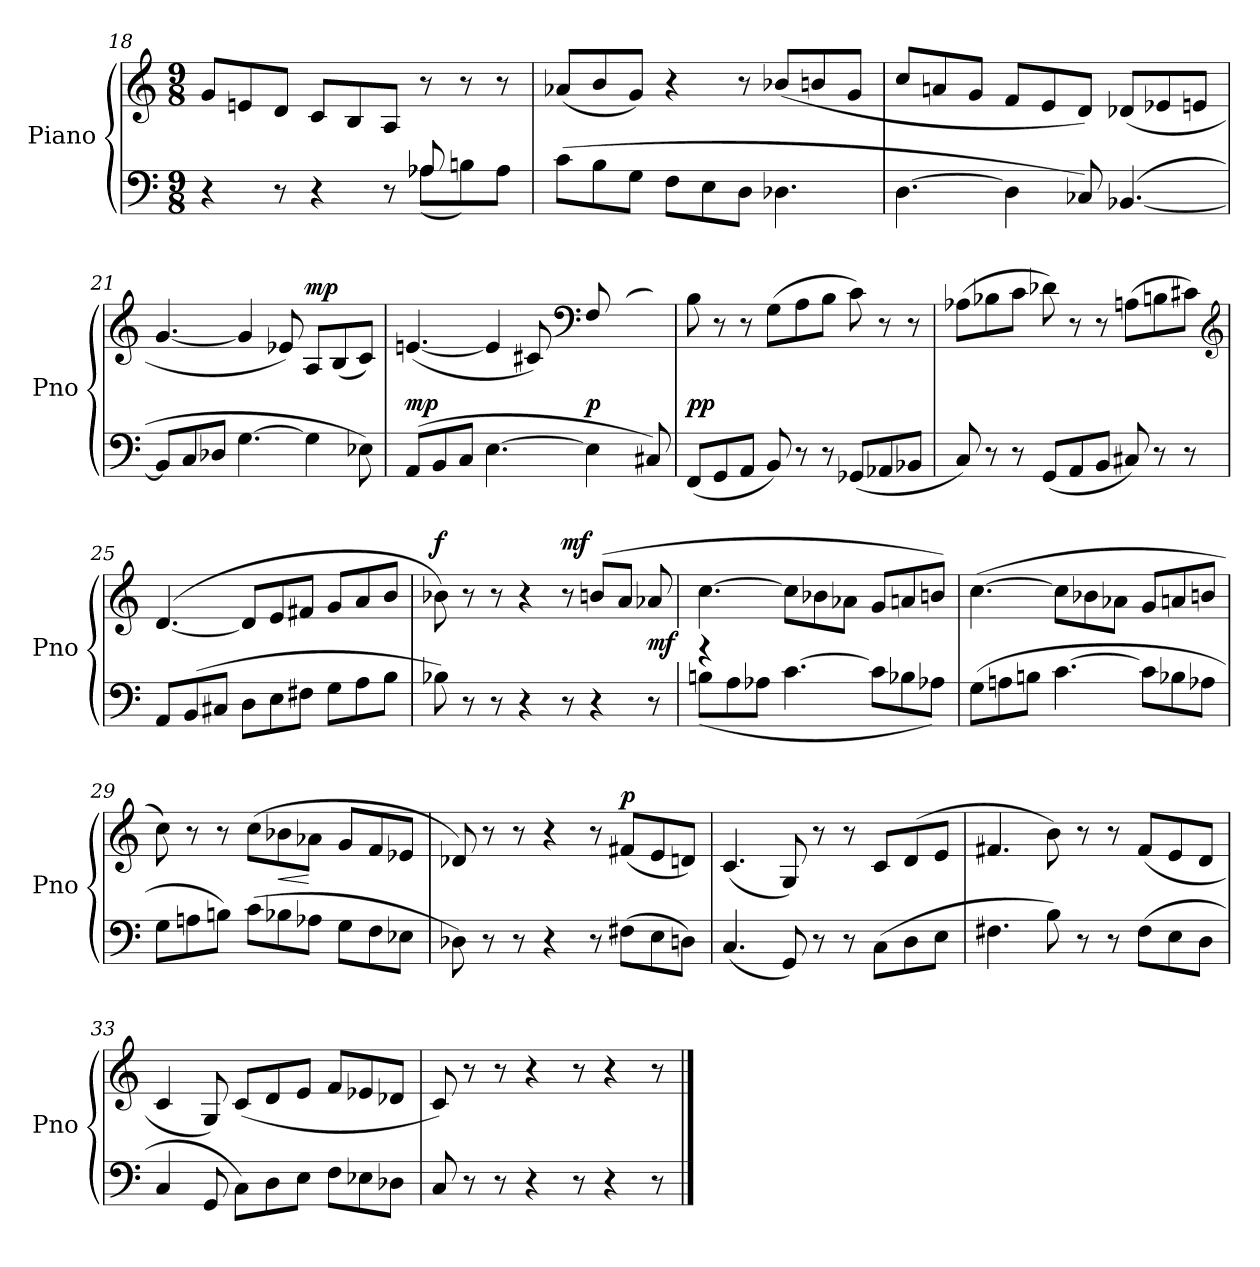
**kern	**dynam	**kern	**dynam
*part2	*part2	*part1	*part1
*staff2	*staff2	*staff1	*staff1
*I"Piano	*	*I"Piano	*
*I'Pno	*	*I'Pno	*
*clefF4	*	*clefG2	*
*M9/8	*	*M9/8	*
=18	=18	=18	=18
*^	*	*	*
4r	2.ryy	.	8g/L	.
.	.	.	8en/	.
8r	.	.	8d/J	.
4r	.	.	8c/L	.
.	.	.	8B/	.
8r	.	.	8A/J	.
8A-X/	(8A-X\L	.	8r	.
4ryy	8Bn\)	.	8r	.
.	8A-\J	.	8r	.
*v	*v	*	*	*
!!LO:LB:g=z
=19	=19	=19	=19
(8c\L	.	(8a-X/L	.
8B\	.	8b/	.
8G\J	.	8g/J)	.
8F\L	.	4r	.
8E\	.	.	.
8D\J	.	8r	.
4.D-X\	.	(8b-X/L	.
.	.	8bn/	.
.	.	8g/J	.
=20	=20	=20	=20
[4.D\	.	8cc/L	.
.	.	8an/	.
.	.	8g/J	.
4D\]	.	8f/L	.
.	.	8e/	.
8C-X/)	.	8d/J)	.
([4.BB-X/	.	(8d-X/L	.
.	.	8e-X/	.
.	.	8en/J	.
=21	=21	=21	=21
8BB-/L]	.	[4.g/	.
8C/	.	.	.
8D-X/J	.	.	.
[4.G\	.	4g/]	.
.	.	8e-X/)	.
!	!	!	!LO:DY:a
4G\]	.	8A/L	mp
.	.	(8B/	.
8E-X\)	.	8c/J)	.
!!LO:LB:g=z
=22	=22	=22	=22
*	*	*^	*
!	!LO:DY:a	!	!	!
(8AA/L	mp	([4.en/	2..ryy	.
8BB/	.	.	.	.
8C/J	.	.	.	.
[4.E\	.	4e/]	.	.
.	.	8c#X/)	.	.
*	*	*clefF4	*	*
!	!LO:DY:a	!	!	!
4E\]	p	8F/	.	.
.	.	4ryy	(8G\	.
8C#X/)	.	.	8A\J)	.
=23	=23	=23	=23	=23
!	!LO:DY:a	!	!	!
*	*	*v	*v	*
(8FF/L	pp	8B\	.
8GG/	.	8r	.
8AA/J	.	8r	.
8BB/)	.	(8G\L	.
8r	.	8A\	.
8r	.	8B\J	.
(8GG-X/L	.	8c\)	.
8AA-X/	.	8r	.
8BB-X/J	.	8r	.
=24	=24	=24	=24
8C/)	.	(8A-X\L	.
8r	.	8B-X\	.
8r	.	8c\J	.
(8GG/L	.	8d-X\)	.
8AA/	.	8r	.
8BB/J	.	8r	.
8C#X/)	.	(8An\L	.
8r	.	8Bn\	.
8r	.	8c#X\J)	.
*	*	*clefG2	*
!!LO:LB:g=z
=25	=25	=25	=25
8AA/L	.	([4.d/	.
(8BB/	.	.	.
8C#X/J	.	.	.
8D\L	.	8d/L]	.
8E\	.	8e/	.
8F#X\J	.	8f#X/J	.
8G\L	.	8g/L	.
8A\	.	8a/	.
8B\J	.	8b/J	.
=26	=26	=26	=26
!	!	!	!LO:DY:a
8B-X\)	.	8b-X\)	f
8r	.	8r	.
8r	.	8r	.
4r	.	4r	.
!	!	!	!LO:DY:a
8r	.	8r	mf
4r	.	(8bn/L	.
.	.	8a/J	.
!	!LO:DY:a	!	!
8r	mf	8a-X/	.
=27	=27	=27	=27
*^	*	*	*
4r	(8Bn\L	.	[4.cc\	.
.	8A\	.	.	.
2..ryy	8A-X\J	.	.	.
.	[4.c\	.	8cc\L]	.
.	.	.	8b-X\	.
.	.	.	8a-X\J	.
.	8c\L]	.	8g/L	.
.	8B-X\	.	8an/	.
.	8A-X\J)	.	8bn/J)	.
*v	*v	*	*	*
!!LO:LB:g=z
=28	=28	=28	=28
(8G\L	.	([4.cc\	.
8An\	.	.	.
8Bn\J	.	.	.
[4.c\	.	8cc\L]	.
.	.	8b-X\	.
.	.	8a-X\J	.
8c\L]	.	8g/L	.
8B-X\	.	8an/	.
8A-X\J	.	8bn/J	.
=29	=29	=29	=29
8G\L	.	8cc\)	.
8An\	.	8r	.
8Bn\J)	.	8r	.
(8c\L	.	(8cc\L	.
!	!	!	!LO:HP:b
8B-X\	.	8b-X\	<
8A-X\J	.	8a-X\J	[
8G\L	.	8g/L	.
8F\	.	8f/	.
8E-X\J	.	8e-X/J	.
=30	=30	=30	=30
8D-X\)	.	8d-X/)	.
8r	.	8r	.
8r	.	8r	.
4r	.	4r	.
8r	.	8r	.
!	!	!	!LO:DY:a
(8F#X\L	.	(8f#X/L	p
8E\	.	8e/	.
8Dn\J)	.	8dn/J)	.
!!LO:LB:g=z
=31	=31	=31	=31
(4.C/	.	(4.c/	.
8GG/)	.	8G/)	.
8r	.	8r	.
8r	.	8r	.
(8C\L	.	8c/L	.
8D\	.	(8d/	.
8E\J	.	8e/J	.
=32	=32	=32	=32
4.F#X\	.	4.f#X/	.
8B\)	.	8b\)	.
8r	.	8r	.
8r	.	8r	.
(8F#\L	.	(8f#/L	.
8E\	.	8e/	.
8D\J	.	8d/J	.
=33	=33	=33	=33
4C/	.	4c/	.
8GG/	.	8G/)	.
8C\L)	.	(8c/L	.
8D\	.	8d/	.
8E\J	.	8e/J	.
8F\L	.	8f/L	.
8E-X\	.	8e-X/	.
8D-X\J	.	8d-X/J	.
=34	=34	=34	=34
8C/	.	8c/)	.
8r	.	8r	.
8r	.	8r	.
4r	.	4r	.
8r	.	8r	.
4r	.	4r	.
8r	.	8r	.
==	==	==	==
*-	*-	*-	*-
